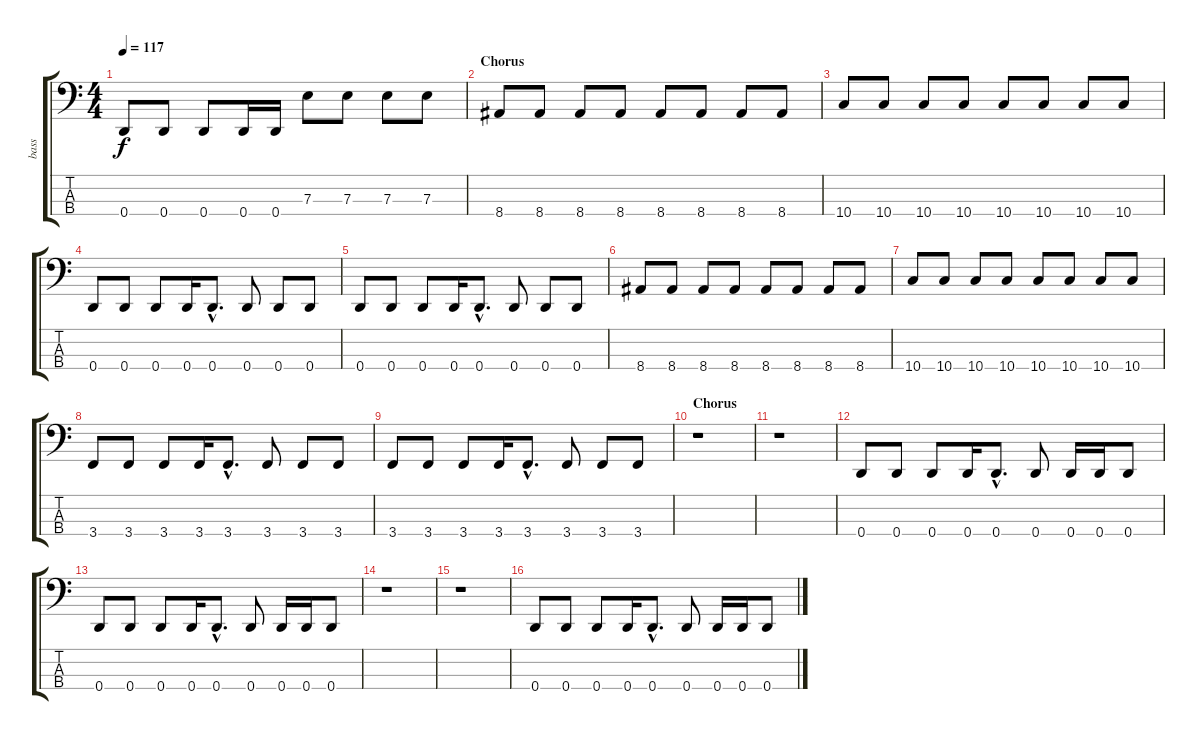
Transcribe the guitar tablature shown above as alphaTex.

\track ("bass" "bass") {instrument electricbasspick}
\staff {score tabs}
\tuning (G2 D2 A1 D1) {hide}
\ts (4 4)
\tempo 117
\clef f4
\ks c
0.4.8{dy f} 0.4.8 0.4.8 0.4.16 0.4.16 7.3.8 7.3.8 7.3.8 7.3.8 |
\section ("" "Chorus")
8.4.8 8.4.8 8.4.8 8.4.8 8.4.8 8.4.8 8.4.8 8.4.8 |
10.4.8 10.4.8 10.4.8 10.4.8 10.4.8 10.4.8 10.4.8 10.4.8 |
0.4.8 0.4.8 0.4.8 0.4.16 0.4{hac}.8{d} 0.4.8 0.4.8 0.4.8 |
0.4.8 0.4.8 0.4.8 0.4.16 0.4{hac}.8{d} 0.4.8 0.4.8 0.4.8 |
8.4.8 8.4.8 8.4.8 8.4.8 8.4.8 8.4.8 8.4.8 8.4.8 |
10.4.8 10.4.8 10.4.8 10.4.8 10.4.8 10.4.8 10.4.8 10.4.8 |
3.4.8 3.4.8 3.4.8 3.4.16 3.4{hac}.8{d} 3.4.8 3.4.8 3.4.8 |
3.4.8 3.4.8 3.4.8 3.4.16 3.4{hac}.8{d} 3.4.8 3.4.8 3.4.8 |
\section ("" "Chorus")
r.1 |
r.1 |
0.4.8 0.4.8 0.4.8 0.4.16 0.4{hac}.8{d} 0.4.8 0.4.16 0.4.16 0.4.8 |
0.4.8 0.4.8 0.4.8 0.4.16 0.4{hac}.8{d} 0.4.8 0.4.16 0.4.16 0.4.8 |
r.1 |
r.1 |
0.4.8 0.4.8 0.4.8 0.4.16 0.4{hac}.8{d} 0.4.8 0.4.16 0.4.16 0.4.8
